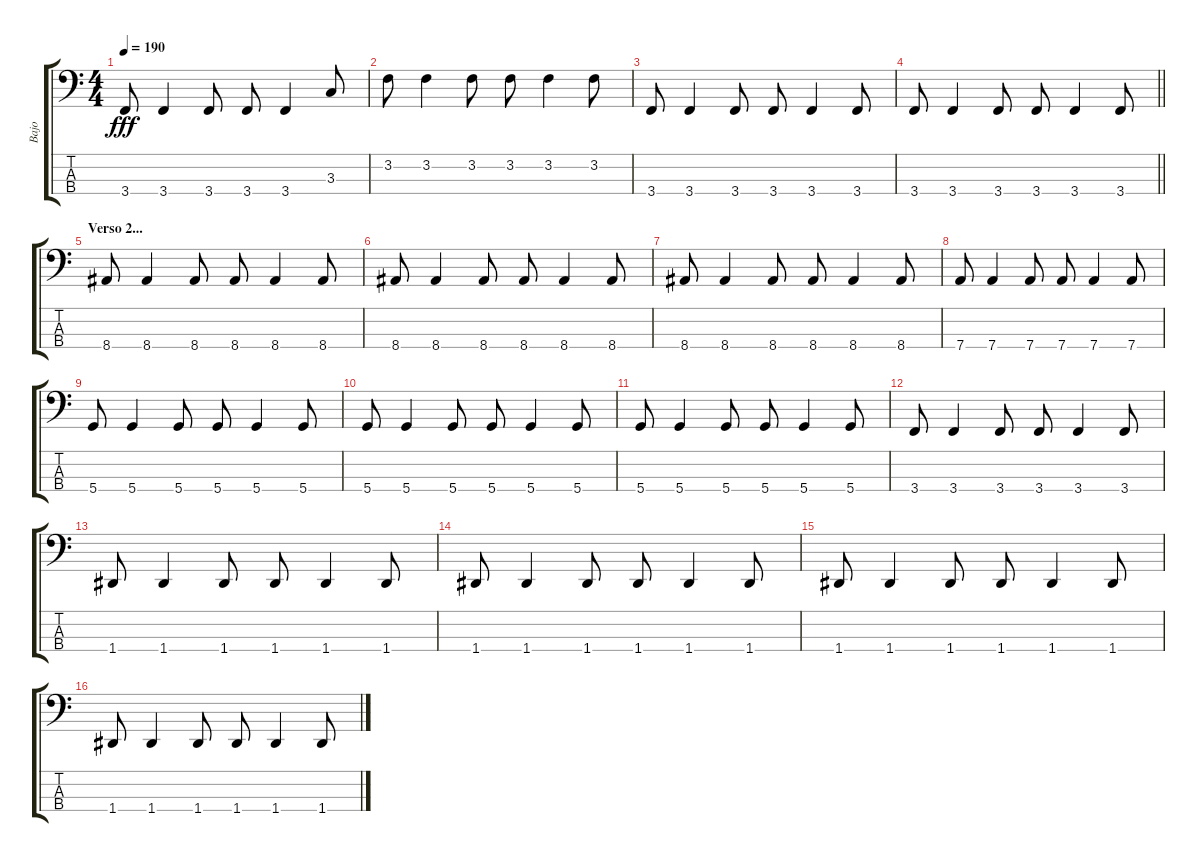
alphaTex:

\track ("Bajo" "Bajo") {instrument electricbasspick}
\staff {score tabs}
\tuning (G2 D2 A1 D1) {hide}
\ts (4 4)
\tempo 190
\clef f4
\ks c
3.4.8{dy fff} 3.4.4 3.4.8 3.4.8 3.4.4 3.3.8 |
3.2.8 3.2.4 3.2.8 3.2.8 3.2.4 3.2.8 |
3.4.8 3.4.4 3.4.8 3.4.8 3.4.4 3.4.8 |
\barLineRight lightlight
3.4.8 3.4.4 3.4.8 3.4.8 3.4.4 3.4.8 |
\section ("" "Verso 2...")
8.4.8 8.4.4 8.4.8 8.4.8 8.4.4 8.4.8 |
8.4.8 8.4.4 8.4.8 8.4.8 8.4.4 8.4.8 |
8.4.8 8.4.4 8.4.8 8.4.8 8.4.4 8.4.8 |
7.4.8 7.4.4 7.4.8 7.4.8 7.4.4 7.4.8 |
5.4.8 5.4.4 5.4.8 5.4.8 5.4.4 5.4.8 |
5.4.8 5.4.4 5.4.8 5.4.8 5.4.4 5.4.8 |
5.4.8 5.4.4 5.4.8 5.4.8 5.4.4 5.4.8 |
3.4.8 3.4.4 3.4.8 3.4.8 3.4.4 3.4.8 |
1.4.8 1.4.4 1.4.8 1.4.8 1.4.4 1.4.8 |
1.4.8 1.4.4 1.4.8 1.4.8 1.4.4 1.4.8 |
1.4.8 1.4.4 1.4.8 1.4.8 1.4.4 1.4.8 |
1.4.8 1.4.4 1.4.8 1.4.8 1.4.4 1.4.8
